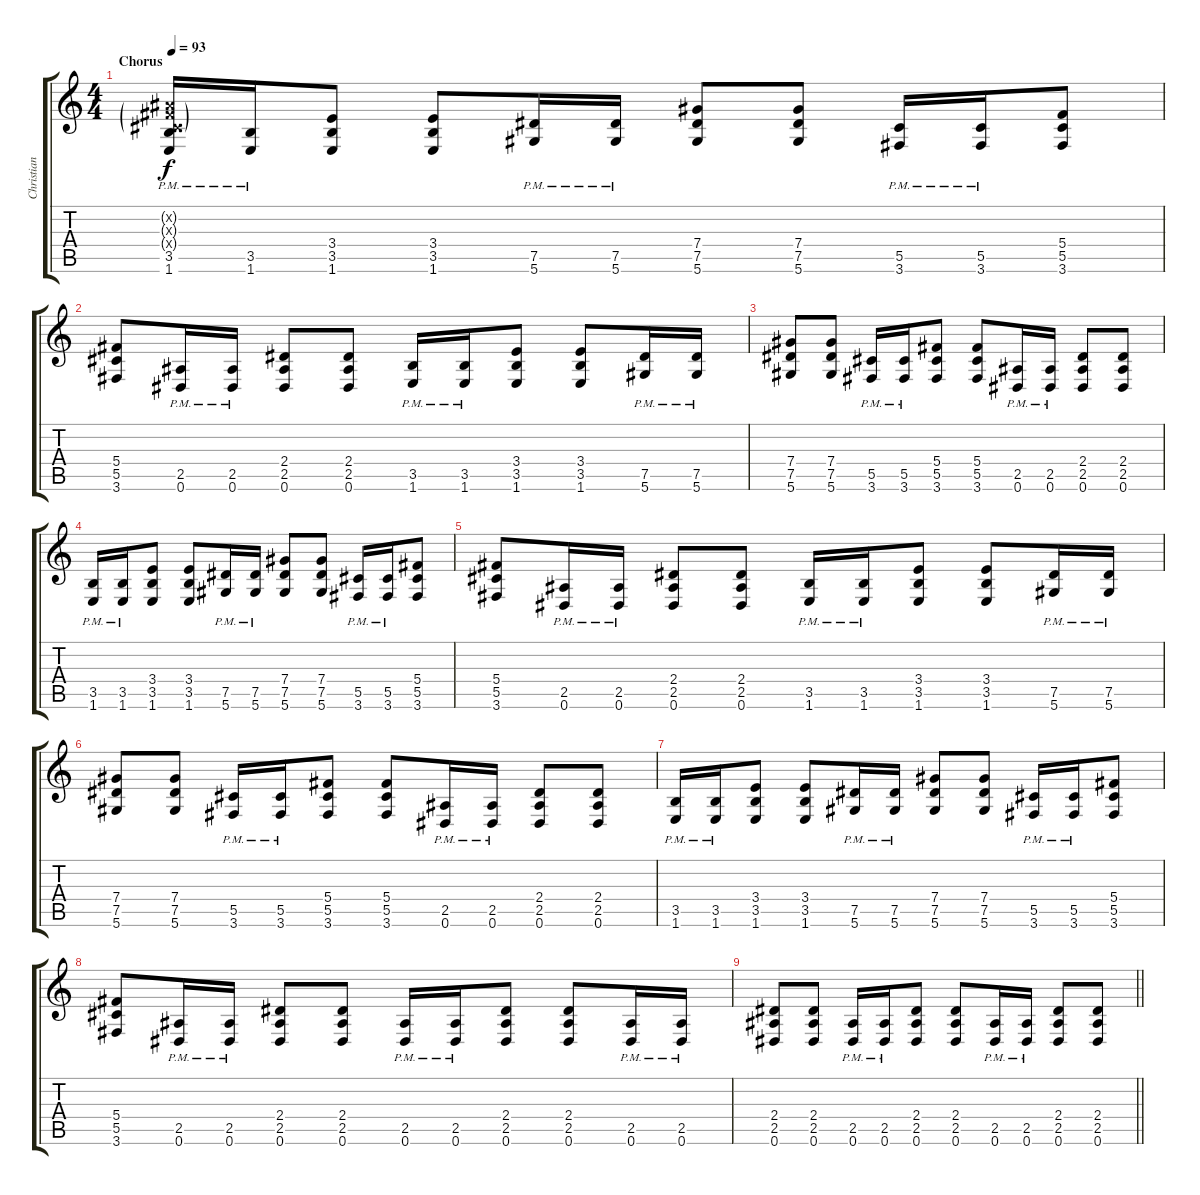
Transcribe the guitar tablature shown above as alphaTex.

\track ("Christian Andreu" "Christian ") {instrument distortionguitar}
\staff {score tabs}
\tuning (Eb4 Bb3 Gb3 Db3 Ab2 Eb2) {hide}
\ts (4 4)
\section ("" "Chorus")
\tempo 93
\clef g2
\ks c
(0.2{g x} 0.3{g x} 0.4{g x} 3.5{pm} 1.6{pm}).16{dy f} (3.5{pm} 1.6{pm}).16 (3.4 3.5 1.6).8 (3.4 3.5 1.6).8 (7.5{pm} 5.6{pm}).16 (7.5{pm} 5.6{pm}).16 (7.4 7.5 5.6).8 (7.4 7.5 5.6).8 (5.5{pm} 3.6{pm}).16 (5.5{pm} 3.6{pm}).16 (5.4 5.5 3.6).8 |
(5.4 5.5 3.6).8 (2.5{pm} 0.6{pm}).16 (2.5{pm} 0.6{pm}).16 (2.4 2.5 0.6).8 (2.4 2.5 0.6).8 (3.5{pm} 1.6{pm}).16 (3.5{pm} 1.6{pm}).16 (3.4 3.5 1.6).8 (3.4 3.5 1.6).8 (7.5{pm} 5.6{pm}).16 (7.5{pm} 5.6{pm}).16 |
(7.4 7.5 5.6).8 (7.4 7.5 5.6).8 (5.5{pm} 3.6{pm}).16 (5.5{pm} 3.6{pm}).16 (5.4 5.5 3.6).8 (5.4 5.5 3.6).8 (2.5{pm} 0.6{pm}).16 (2.5{pm} 0.6{pm}).16 (2.4 2.5 0.6).8 (2.4 2.5 0.6).8 |
(3.5{pm} 1.6{pm}).16 (3.5{pm} 1.6{pm}).16 (3.4 3.5 1.6).8 (3.4 3.5 1.6).8 (7.5{pm} 5.6{pm}).16 (7.5{pm} 5.6{pm}).16 (7.4 7.5 5.6).8 (7.4 7.5 5.6).8 (5.5{pm} 3.6{pm}).16 (5.5{pm} 3.6{pm}).16 (5.4 5.5 3.6).8 |
(5.4 5.5 3.6).8 (2.5{pm} 0.6{pm}).16 (2.5{pm} 0.6{pm}).16 (2.4 2.5 0.6).8 (2.4 2.5 0.6).8 (3.5{pm} 1.6{pm}).16 (3.5{pm} 1.6{pm}).16 (3.4 3.5 1.6).8 (3.4 3.5 1.6).8 (7.5{pm} 5.6{pm}).16 (7.5{pm} 5.6{pm}).16 |
(7.4 7.5 5.6).8 (7.4 7.5 5.6).8 (5.5{pm} 3.6{pm}).16 (5.5{pm} 3.6{pm}).16 (5.4 5.5 3.6).8 (5.4 5.5 3.6).8 (2.5{pm} 0.6{pm}).16 (2.5{pm} 0.6{pm}).16 (2.4 2.5 0.6).8 (2.4 2.5 0.6).8 |
(3.5{pm} 1.6{pm}).16 (3.5{pm} 1.6{pm}).16 (3.4 3.5 1.6).8 (3.4 3.5 1.6).8 (7.5{pm} 5.6{pm}).16 (7.5{pm} 5.6{pm}).16 (7.4 7.5 5.6).8 (7.4 7.5 5.6).8 (5.5{pm} 3.6{pm}).16 (5.5{pm} 3.6{pm}).16 (5.4 5.5 3.6).8 |
(5.4 5.5 3.6).8 (2.5{pm} 0.6{pm}).16 (2.5{pm} 0.6{pm}).16 (2.4 2.5 0.6).8 (2.4 2.5 0.6).8 (2.5{pm} 0.6{pm}).16 (2.5{pm} 0.6{pm}).16 (2.4 2.5 0.6).8 (2.4 2.5 0.6).8 (2.5{pm} 0.6{pm}).16 (2.5{pm} 0.6{pm}).16 |
\barLineRight lightlight
(2.4 2.5 0.6).8 (2.4 2.5 0.6).8 (2.5{pm} 0.6{pm}).16 (2.5{pm} 0.6{pm}).16 (2.4 2.5 0.6).8 (2.4 2.5 0.6).8 (2.5{pm} 0.6{pm}).16 (2.5{pm} 0.6{pm}).16 (2.4 2.5 0.6).8 (2.4 2.5 0.6).8
